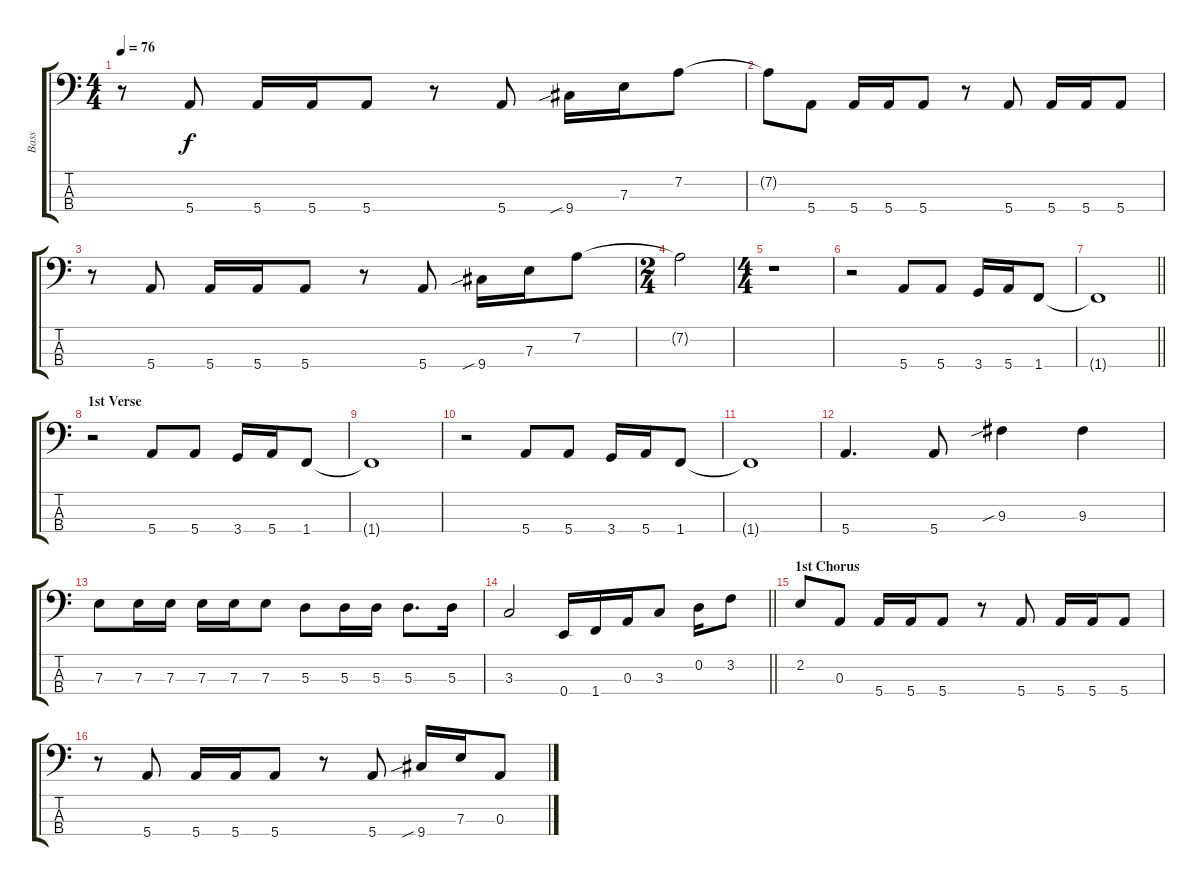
\track ("Bass" "Bass") {instrument electricbassfinger}
\staff {score tabs}
\tuning (G2 D2 A1 E1) {hide}
\ts (4 4)
\tempo 76
\clef f4
\ks c
r.8{dy f} 5.4.8 5.4.16 5.4.16 5.4.8 r.8 5.4.8 9.4{sib}.16 7.3.16 7.2.8 |
7.2{t}.8 5.4.8 5.4.16 5.4.16 5.4.8 r.8 5.4.8 5.4.16 5.4.16 5.4.8 |
r.8 5.4.8 5.4.16 5.4.16 5.4.8 r.8 5.4.8 9.4{sib}.16 7.3.16 7.2.8 |
\ts (2 4)
7.2{t}.2 |
\ts (4 4)
r.1 |
r.2 5.4.8 5.4.8 3.4.16 5.4.16 1.4.8 |
\barLineRight lightlight
1.4{t}.1 |
\section ("" "1st Verse")
r.2 5.4.8 5.4.8 3.4.16 5.4.16 1.4.8 |
1.4{t}.1 |
r.2 5.4.8 5.4.8 3.4.16 5.4.16 1.4.8 |
1.4{t}.1 |
5.4.4{d} 5.4.8 9.3{sib}.4 9.3.4 |
7.3.8 7.3.16 7.3.16 7.3.16 7.3.16 7.3.8 5.3.8 5.3.16 5.3.16 5.3.8{d} 5.3.16 |
\barLineRight lightlight
3.3.2 0.4.16 1.4.16 0.3.16 3.3.8 0.2.16 3.2.8 |
\section ("" "1st Chorus")
2.2.8 0.3.8 5.4.16 5.4.16 5.4.8 r.8 5.4.8 5.4.16 5.4.16 5.4.8 |
r.8 5.4.8 5.4.16 5.4.16 5.4.8 r.8 5.4.8 9.4{sib}.16 7.3.16 0.3.8
